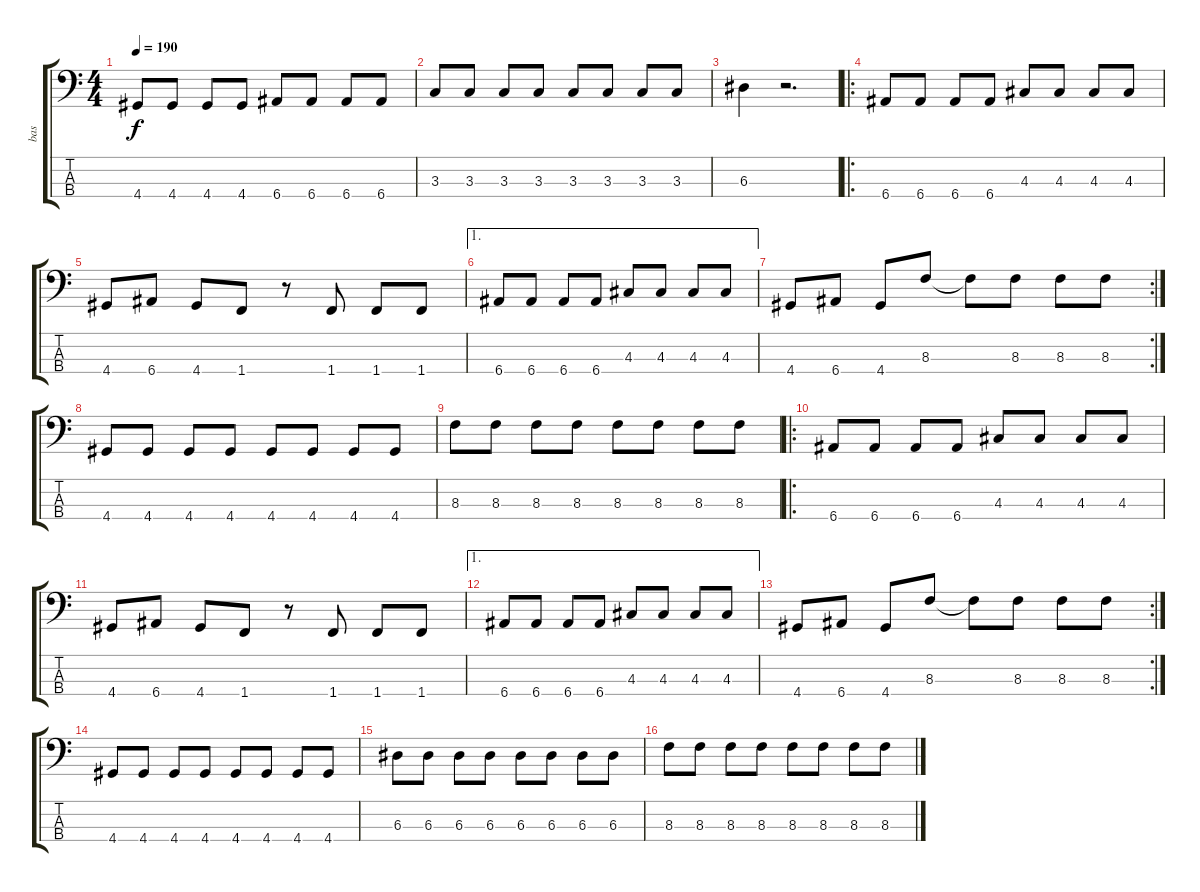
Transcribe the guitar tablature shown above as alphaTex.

\track ("bas" "bas") {instrument electricbassfinger}
\staff {score tabs}
\tuning (G2 D2 A1 E1) {hide}
\ts (4 4)
\tempo 190
\clef f4
\ks c
4.4.8{dy f} 4.4.8 4.4.8 4.4.8 6.4.8 6.4.8 6.4.8 6.4.8 |
3.3.8 3.3.8 3.3.8 3.3.8 3.3.8 3.3.8 3.3.8 3.3.8 |
6.3.4 r.2{d} |
\ro
6.4.8 6.4.8 6.4.8 6.4.8 4.3.8 4.3.8 4.3.8 4.3.8 |
4.4.8 6.4.8 4.4.8 1.4.8 r.8 1.4.8 1.4.8 1.4.8 |
\ae 1
6.4.8 6.4.8 6.4.8 6.4.8 4.3.8 4.3.8 4.3.8 4.3.8 |
\rc 2
4.4.8 6.4.8 4.4.8 8.3.8 8.3{t}.8 8.3.8 8.3.8 8.3.8 |
4.4.8 4.4.8 4.4.8 4.4.8 4.4.8 4.4.8 4.4.8 4.4.8 |
8.3.8 8.3.8 8.3.8 8.3.8 8.3.8 8.3.8 8.3.8 8.3.8 |
\ro
6.4.8{instrument electricbassfinger} 6.4.8 6.4.8 6.4.8 4.3.8 4.3.8 4.3.8 4.3.8 |
4.4.8 6.4.8 4.4.8 1.4.8 r.8 1.4.8 1.4.8 1.4.8 |
\ae 1
6.4.8 6.4.8 6.4.8 6.4.8 4.3.8 4.3.8 4.3.8 4.3.8 |
\rc 2
4.4.8 6.4.8 4.4.8 8.3.8 8.3{t}.8 8.3.8 8.3.8 8.3.8 |
4.4.8 4.4.8 4.4.8 4.4.8 4.4.8 4.4.8 4.4.8 4.4.8 |
6.3.8 6.3.8 6.3.8 6.3.8 6.3.8 6.3.8 6.3.8 6.3.8 |
8.3.8 8.3.8 8.3.8 8.3.8 8.3.8 8.3.8 8.3.8 8.3.8
